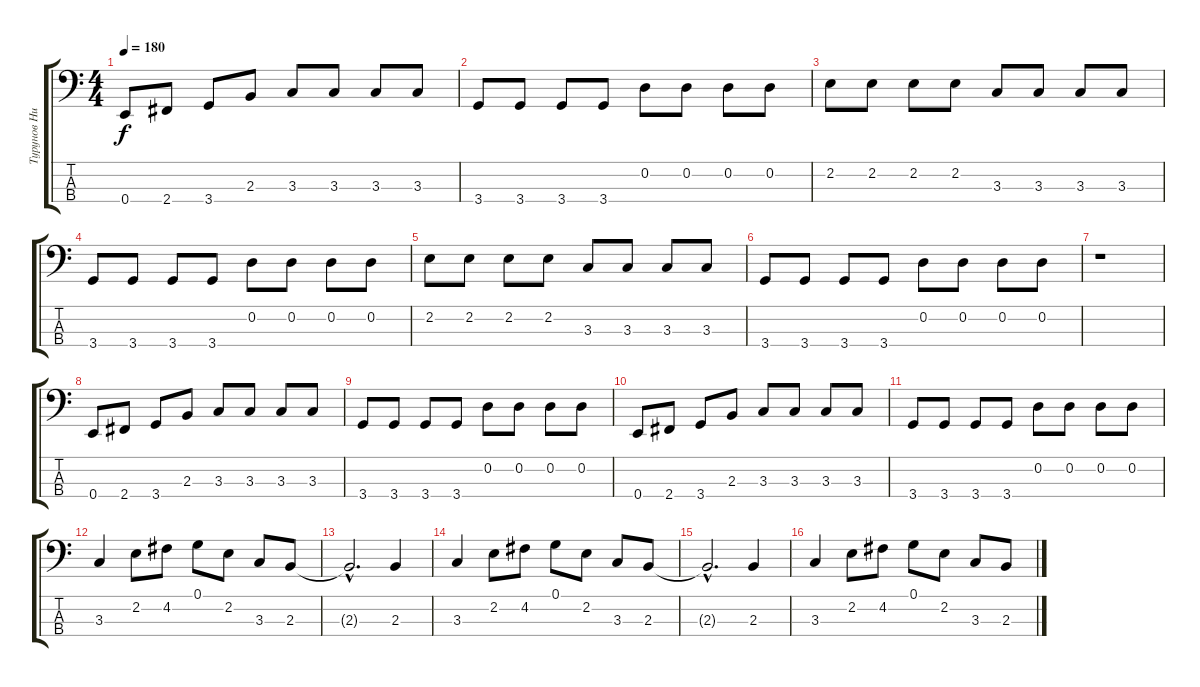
\track ("Турунов Николай" "Турунов Ни") {instrument electricbasspick}
\staff {score tabs}
\tuning (G2 D2 A1 E1) {hide}
\ts (4 4)
\tempo 180
\clef f4
\ks c
0.4.8{dy f} 2.4.8 3.4.8 2.3.8 3.3.8 3.3.8 3.3.8 3.3.8 |
3.4.8 3.4.8 3.4.8 3.4.8 0.2.8 0.2.8 0.2.8 0.2.8 |
2.2.8 2.2.8 2.2.8 2.2.8 3.3.8 3.3.8 3.3.8 3.3.8 |
3.4.8 3.4.8 3.4.8 3.4.8 0.2.8 0.2.8 0.2.8 0.2.8 |
2.2.8 2.2.8 2.2.8 2.2.8 3.3.8 3.3.8 3.3.8 3.3.8 |
3.4.8 3.4.8 3.4.8 3.4.8 0.2.8 0.2.8 0.2.8 0.2.8 |
r.1 |
0.4.8 2.4.8 3.4.8 2.3.8 3.3.8 3.3.8 3.3.8 3.3.8 |
3.4.8 3.4.8 3.4.8 3.4.8 0.2.8 0.2.8 0.2.8 0.2.8 |
0.4.8 2.4.8 3.4.8 2.3.8 3.3.8 3.3.8 3.3.8 3.3.8 |
3.4.8 3.4.8 3.4.8 3.4.8 0.2.8 0.2.8 0.2.8 0.2.8 |
3.3.4 2.2.8 4.2.8 0.1.8 2.2.8 3.3.8 2.3.8 |
2.3{hac t}.2{d} 2.3.4 |
3.3.4 2.2.8 4.2.8 0.1.8 2.2.8 3.3.8 2.3.8 |
2.3{hac t}.2{d} 2.3.4 |
3.3.4 2.2.8 4.2.8 0.1.8 2.2.8 3.3.8 2.3.8
